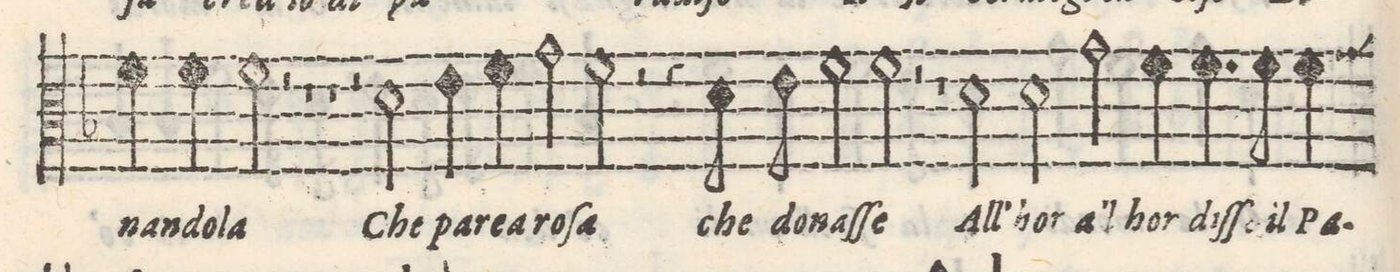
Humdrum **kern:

**kern	**text
*I"Alto	*
*clefC3	*
*k[b-]	*
*met(C)	*
*M2/1	*
4f\	-nan-
4f\	-do-
=8-	=8-
2f\	-la
2r	.
1r	.
=9-	=9-
1r	.
2r	.
2d\	Che
=10-	=10-
4e\	pa-
4f\	-rea
2g\	ro-
2f\	-ſa
2r	.
=11-	=11-
4r	.
8d\	che
8e\	do-
2f\	-naſ-
2f\	-ſe
2r	.
=12-	=12-
1r	.
2d\	All'
2d\	hor
=13-	=13-
2g\	a'l
4f\	hor
4.f\	diſ-
8f\	-ſo il
4f\	Pa-
*-	*-
